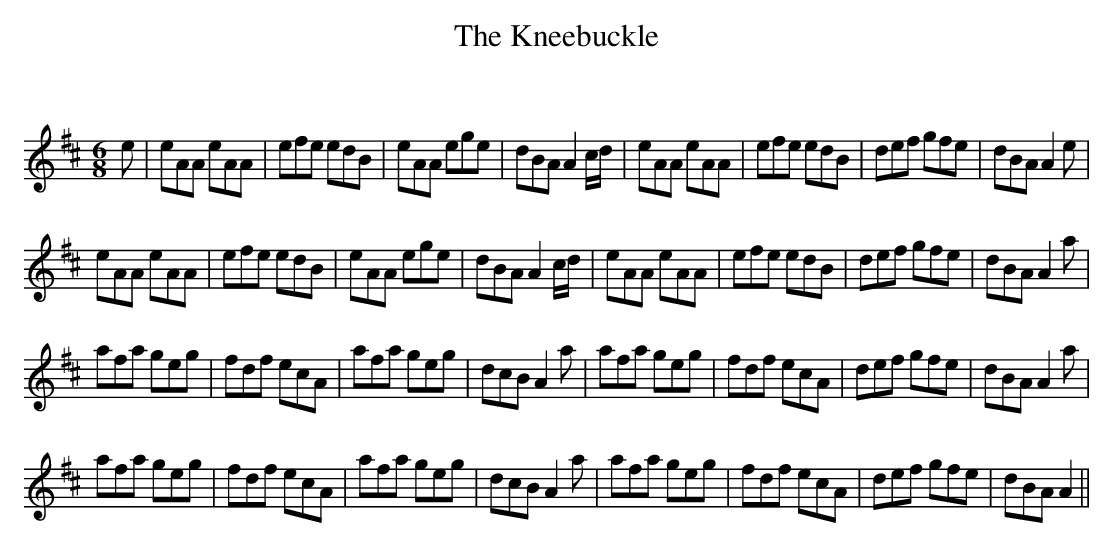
X:1
T: The Kneebuckle
C:
Q:180
K:D
M:6/8
L:1/16
e2|e2A2A2 e2A2A2|e2f2e2 e2d2B2|e2A2A2 e2g2e2|d2B2A2 A4cd|e2A2A2 e2A2A2|e2f2e2 e2d2B2|d2e2f2 g2f2e2|d2B2A2 A4e2|
e2A2A2 e2A2A2|e2f2e2 e2d2B2|e2A2A2 e2g2e2|d2B2A2 A4cd|e2A2A2 e2A2A2|e2f2e2 e2d2B2|d2e2f2 g2f2e2|d2B2A2 A4a2|
a2f2a2 g2e2g2|f2d2f2 e2c2A2|a2f2a2 g2e2g2|d2c2B2 A4a2|a2f2a2 g2e2g2|f2d2f2 e2c2A2|d2e2f2 g2f2e2|d2B2A2 A4a2|
a2f2a2 g2e2g2|f2d2f2 e2c2A2|a2f2a2 g2e2g2|d2c2B2 A4a2|a2f2a2 g2e2g2|f2d2f2 e2c2A2|d2e2f2 g2f2e2|d2B2A2 A4||
